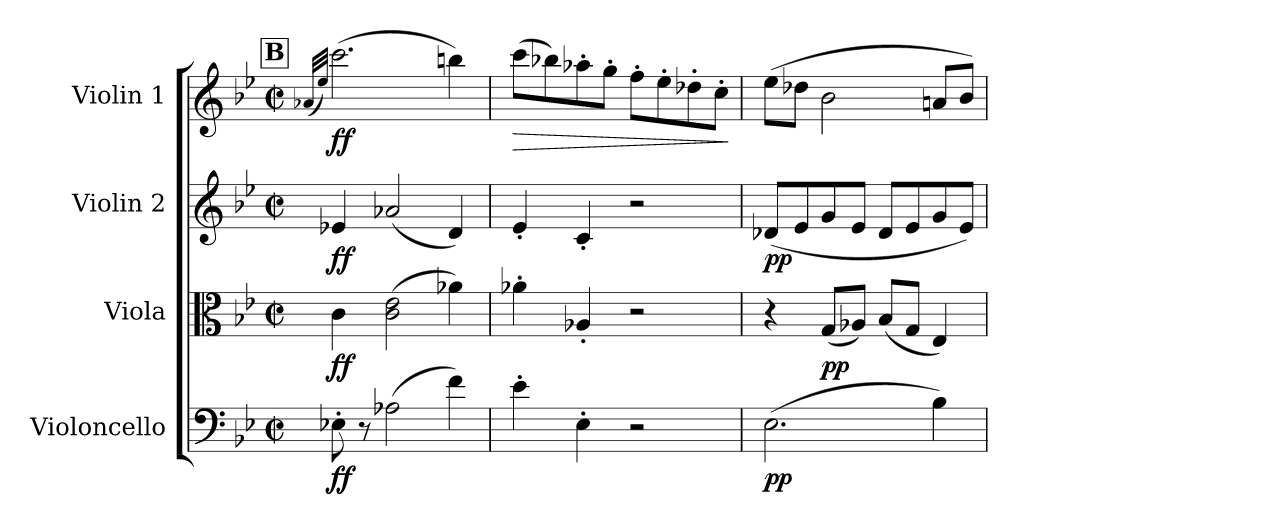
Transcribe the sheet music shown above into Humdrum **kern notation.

**kern	**dynam	**kern	**dynam	**kern	**dynam	**kern	**dynam
*part4	*part4	*part3	*part3	*part2	*part2	*part1	*part1
*staff4	*staff4	*staff3	*staff3	*staff2	*staff2	*staff1	*staff1
*I"Violoncello	*	*I"Viola	*	*I"Violin 2	*	*I"Violin 1	*
*I'Vc	*	*I'Vla	*	*I'Vln	*	*I'Vln	*
!!LO:LB:g=z
*clefF4	*	*clefC3	*	*clefG2	*	*clefG2	*
*k[b-e-]	*	*k[b-e-]	*	*k[b-e-]	*	*k[b-e-]	*
*M2/2	*	*M2/2	*	*M2/2	*	*M2/2	*
*met(c|)	*	*met(c|)	*	*met(c|)	*	*met(c|)	*
!!LO:REH:place=s1:a:B:cj:fs=14:t=B
=85	=85	=85	=85	=85	=85	=85	=85
.	.	.	.	.	.	(32qa-X/LLL	.
.	.	.	.	.	.	32qee-/JJJ)	.
!	!LO:DY:b	!	!LO:DY:b	!	!LO:DY:b	!	!LO:DY:b
8E-X'\	ff	4c\	ff	4e-X/	ff	(2.ccc\	ff
8r	.	.	.	.	.	.	.
(2A-X\	.	(2c\ 2e-\	.	(2a-X/	.	.	.
4f\)	.	4a-X\)	.	4d/)	.	4bbn\)	.
=86	=86	=86	=86	=86	=86	=86	=86
!	!	!	!	!	!	!	!LO:HP:b
4e-'\	.	4a-X'\	.	4e-'/	.	(8ccc\L	>
.	.	.	.	.	.	8bb-X\)	.
4E-'\	.	4A-X'/	.	4c'/	.	8aa-X'\	.
.	.	.	.	.	.	8gg'\J	.
2r	.	2r	.	2r	.	8ff'\L	.
.	.	.	.	.	.	8ee-'\	.
.	.	.	.	.	.	8dd-X'\	.
.	.	.	.	.	.	8cc'\J	.
.	.	.	.	.	.	.	]
=87	=87	=87	=87	=87	=87	=87	=87
!	!LO:DY:b	!	!	!	!LO:DY:b	!	!LO:DY:b
!	!	!	!	!	!	!	!LO:DY:n=1:b
(2.E-\	pp	4r	.	(<8d-X/L	pp	(8ee-\L	p other-dynamics
.	.	.	.	8e-/	.	8dd-X\J	.
!	!	!	!LO:DY:b	!	!	!	!
.	.	(<8G/L	pp	8g/	.	2b-\	.
.	.	8A-X/J)	.	8e-/J	.	.	.
.	.	(<8B-/L	.	8d-/L	.	.	.
.	.	8G/J	.	8e-/	.	.	.
4B-\)	.	4E-/)	.	8g/	.	8an/L	.
.	.	.	.	8e-/J)	.	8b-/J)	.
=	=	=	=	=	=	=	=
*-	*-	*-	*-	*-	*-	*-	*-
